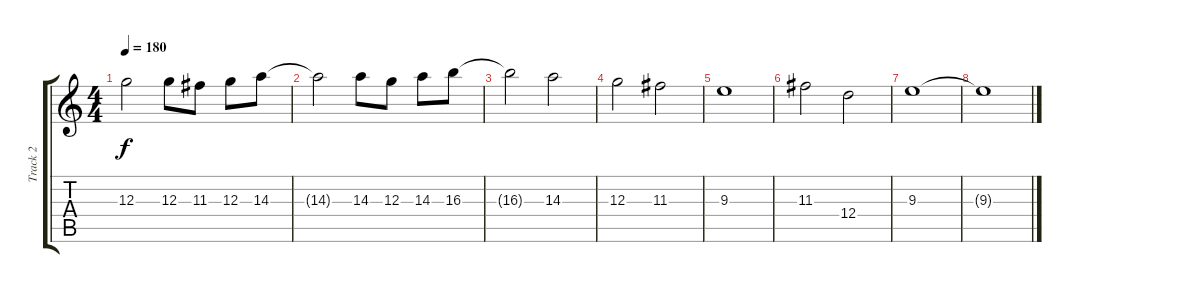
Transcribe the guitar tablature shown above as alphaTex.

\track ("Track 2" "Track 2") {instrument distortionguitar}
\staff {score tabs}
\tuning (E4 B3 G3 D3 A2 E2) {hide}
\ts (4 4)
\tempo 180
\clef g2
\ks c
12.3.2{dy f} 12.3.8 11.3.8 12.3.8 14.3.8 |
14.3{t}.2 14.3.8 12.3.8 14.3.8 16.3.8 |
16.3{t}.2 14.3.2 |
12.3.2 11.3.2 |
9.3.1 |
11.3.2 12.4.2 |
9.3.1 |
9.3{t}.1
